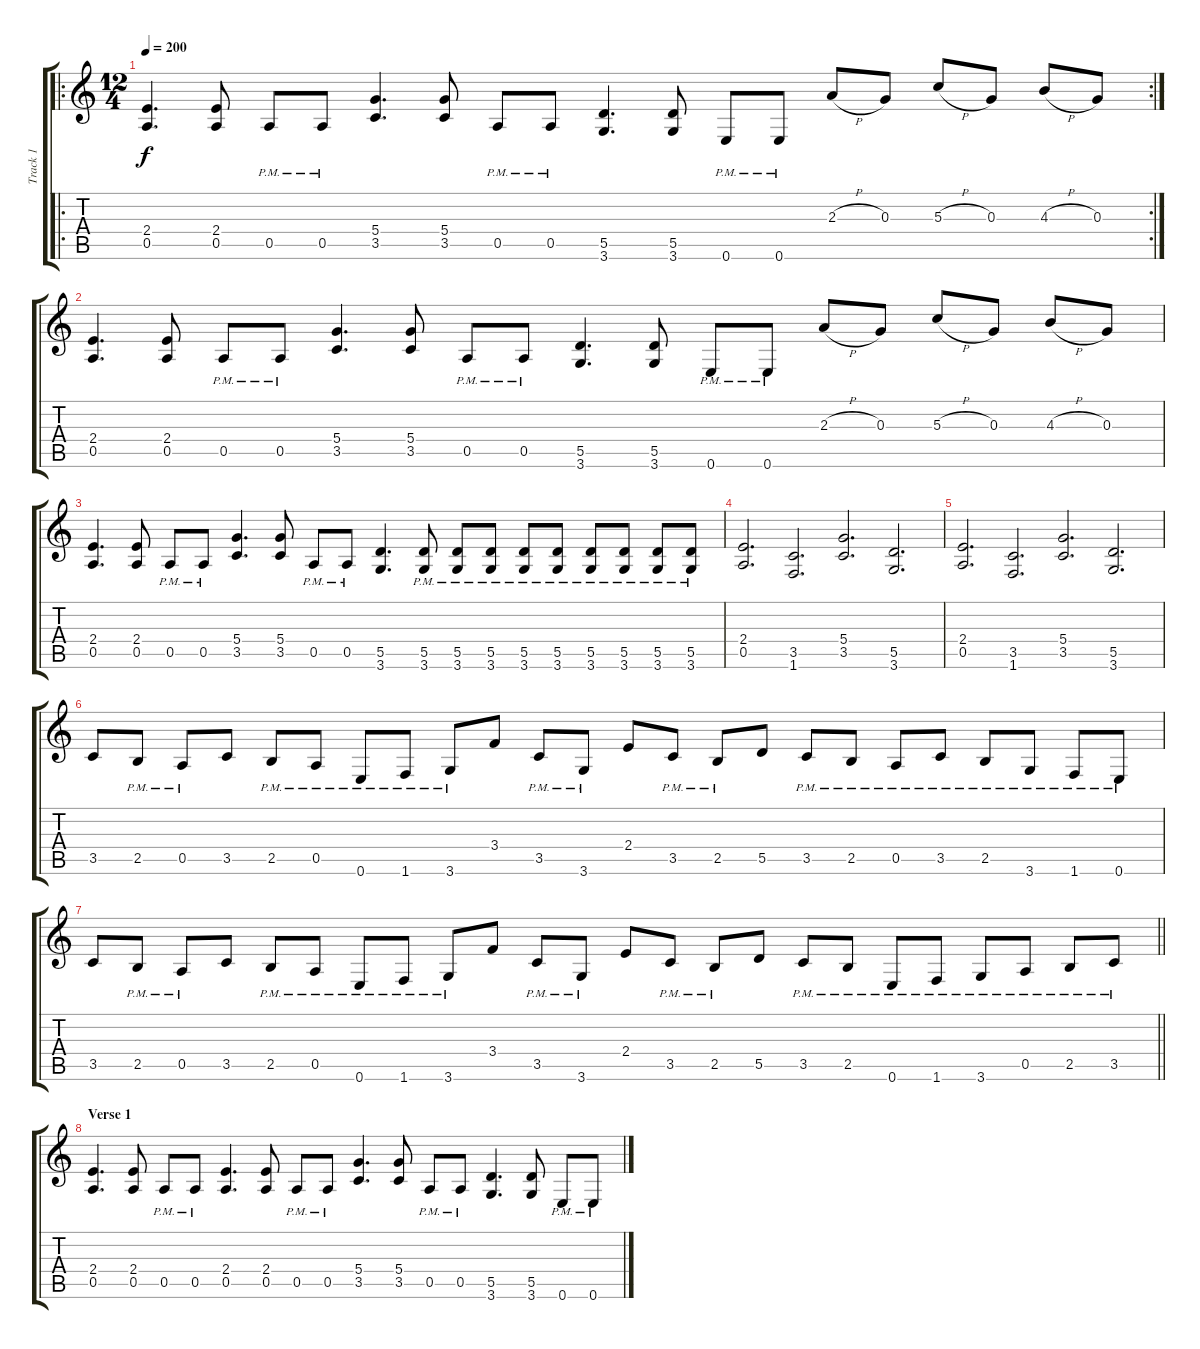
\track ("Track 1" "Track 1") {instrument distortionguitar}
\staff {score tabs}
\tuning (E4 B3 G3 D3 A2 E2) {hide}
\ro
\rc 2
\ts (12 4)
\tempo 200
\clef g2
\ks c
(2.4 0.5).4{d dy f instrument distortionguitar} (2.4 0.5).8 0.5{pm}.8 0.5{pm}.8 (5.4 3.5).4{d} (5.4 3.5).8 0.5{pm}.8 0.5{pm}.8 (5.5 3.6).4{d} (5.5 3.6).8 0.6{pm}.8 0.6{pm}.8 2.3{h}.8 0.3.8 5.3{h}.8 0.3.8 4.3{h}.8 0.3.8 |
(2.4 0.5).4{d} (2.4 0.5).8 0.5{pm}.8 0.5{pm}.8 (5.4 3.5).4{d} (5.4 3.5).8 0.5{pm}.8 0.5{pm}.8 (5.5 3.6).4{d} (5.5 3.6).8 0.6{pm}.8 0.6{pm}.8 2.3{h}.8 0.3.8 5.3{h}.8 0.3.8 4.3{h}.8 0.3.8 |
(2.4 0.5).4{d} (2.4 0.5).8 0.5{pm}.8 0.5{pm}.8 (5.4 3.5).4{d} (5.4 3.5).8 0.5{pm}.8 0.5{pm}.8 (5.5 3.6).4{d} (5.5{pm} 3.6{pm}).8 (5.5{pm} 3.6{pm}).8 (5.5{pm} 3.6{pm}).8 (5.5{pm} 3.6{pm}).8 (5.5{pm} 3.6{pm}).8 (5.5{pm} 3.6{pm}).8 (5.5{pm} 3.6{pm}).8 (5.5{pm} 3.6{pm}).8 (5.5{pm} 3.6{pm}).8 |
(2.4 0.5).2{d} (3.5 1.6).2{d} (5.4 3.5).2{d} (5.5 3.6).2{d} |
(2.4 0.5).2{d} (3.5 1.6).2{d} (5.4 3.5).2{d} (5.5 3.6).2{d} |
3.5.8 2.5{pm}.8 0.5{pm}.8 3.5.8 2.5{pm}.8 0.5{pm}.8 0.6{pm}.8 1.6{pm}.8 3.6{pm}.8 3.4.8 3.5{pm}.8 3.6{pm}.8 2.4.8 3.5{pm}.8 2.5{pm}.8 5.5.8 3.5{pm}.8 2.5{pm}.8 0.5{pm}.8 3.5{pm}.8 2.5{pm}.8 3.6{pm}.8 1.6{pm}.8 0.6{pm}.8 |
\barLineRight lightlight
3.5.8 2.5{pm}.8 0.5{pm}.8 3.5.8 2.5{pm}.8 0.5{pm}.8 0.6{pm}.8 1.6{pm}.8 3.6{pm}.8 3.4.8 3.5{pm}.8 3.6{pm}.8 2.4.8 3.5{pm}.8 2.5{pm}.8 5.5.8 3.5{pm}.8 2.5{pm}.8 0.6{pm}.8 1.6{pm}.8 3.6{pm}.8 0.5{pm}.8 2.5{pm}.8 3.5{pm}.8 |
\section ("" "Verse 1")
(2.4 0.5).4{d} (2.4 0.5).8 0.5{pm}.8 0.5{pm}.8 (2.4 0.5).4{d} (2.4 0.5).8 0.5{pm}.8 0.5{pm}.8 (5.4 3.5).4{d} (5.4 3.5).8 0.5{pm}.8 0.5{pm}.8 (5.5 3.6).4{d} (5.5 3.6).8 0.6{pm}.8 0.6{pm}.8
